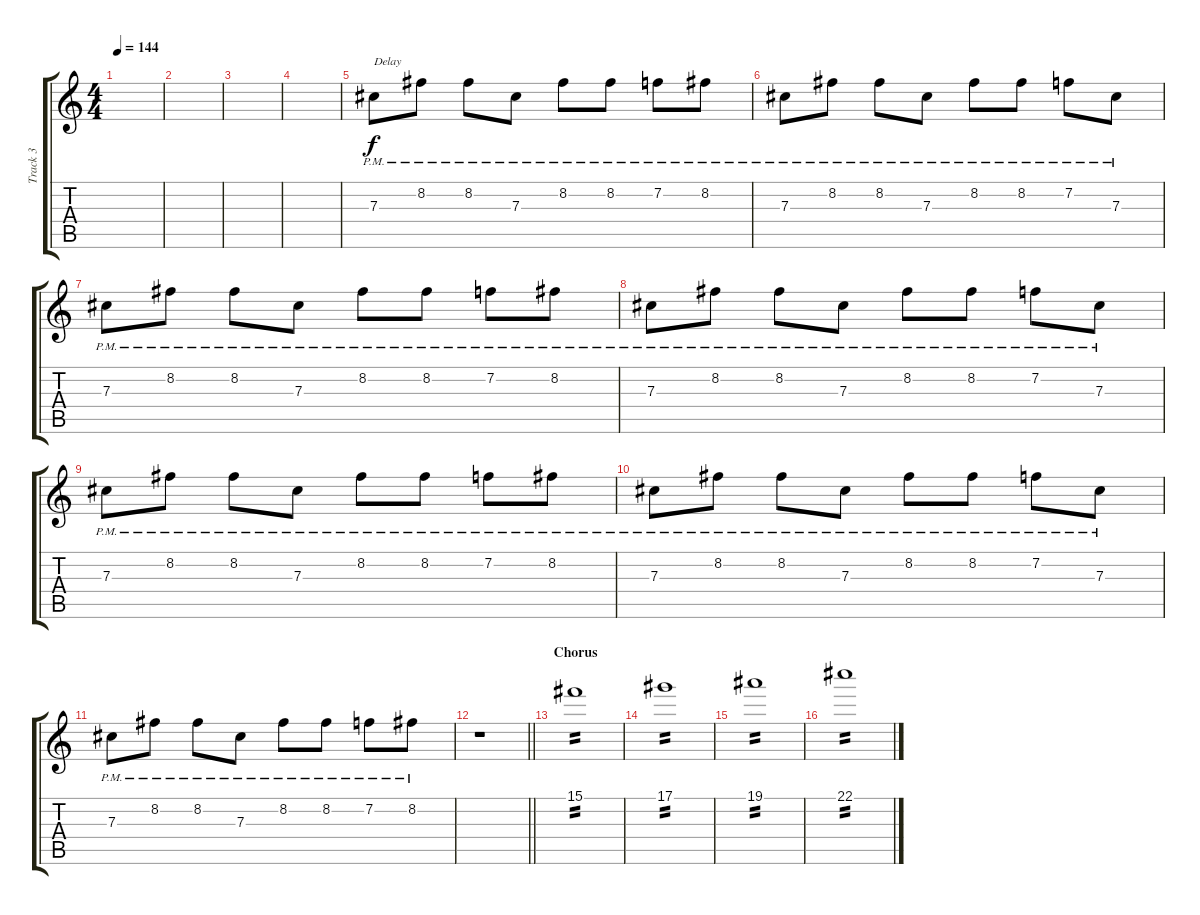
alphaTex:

\track ("Track 3" "Track 3") {instrument distortionguitar}
\staff {score tabs}
\tuning (Eb4 Bb3 Gb3 Db3 Ab2 Eb2) {hide}
\ts (4 4)
\tempo 144
\clef g2
\ks c
|
|
|
|
7.3{pm}.8{txt "Delay"} 8.2{pm}.8 8.2{pm}.8 7.3{pm}.8 8.2{pm}.8 8.2{pm}.8 7.2{pm}.8 8.2{pm}.8 |
7.3{pm}.8 8.2{pm}.8 8.2{pm}.8 7.3{pm}.8 8.2{pm}.8 8.2{pm}.8 7.2{pm}.8 7.3{pm}.8 |
7.3{pm}.8 8.2{pm}.8 8.2{pm}.8 7.3{pm}.8 8.2{pm}.8 8.2{pm}.8 7.2{pm}.8 8.2{pm}.8 |
7.3{pm}.8 8.2{pm}.8 8.2{pm}.8 7.3{pm}.8 8.2{pm}.8 8.2{pm}.8 7.2{pm}.8 7.3{pm}.8 |
7.3{pm}.8 8.2{pm}.8 8.2{pm}.8 7.3{pm}.8 8.2{pm}.8 8.2{pm}.8 7.2{pm}.8 8.2{pm}.8 |
7.3{pm}.8 8.2{pm}.8 8.2{pm}.8 7.3{pm}.8 8.2{pm}.8 8.2{pm}.8 7.2{pm}.8 7.3{pm}.8 |
7.3{pm}.8 8.2{pm}.8 8.2{pm}.8 7.3{pm}.8 8.2{pm}.8 8.2{pm}.8 7.2{pm}.8 8.2{pm}.8 |
\barLineRight lightlight
r.1 |
\section ("" "Chorus")
15.1.1{tp 2} |
17.1.1{tp 2} |
19.1.1{tp 2} |
22.1.1{tp 2}
